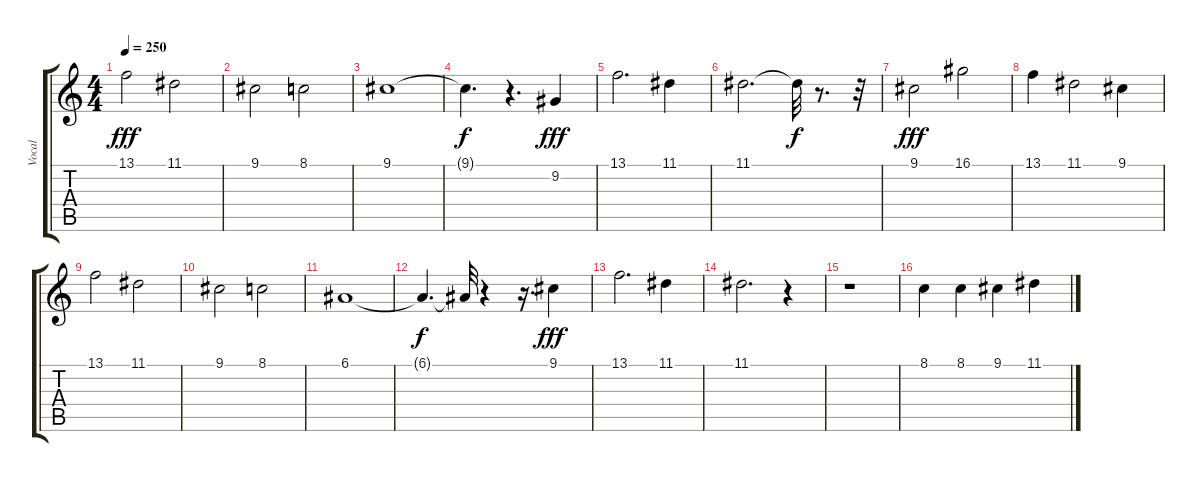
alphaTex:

\track ("Vocal" "Vocal") {instrument tenorsax}
\staff {score tabs}
\tuning (E4 B3 G3 D3 A2 E2) {hide}
\ts (4 4)
\tempo 250
\clef g2
\ks c
13.1.2{dy fff} 11.1.2 |
9.1.2 8.1.2 |
9.1.1 |
9.1{t}.4{d dy f} r.4{d} 9.2.4{dy fff} |
13.1.2{d} 11.1.4 |
11.1.2{d} 11.1{t}.32{dy f} r.8{d} r.32 |
9.1.2{dy fff} 16.1.2 |
13.1.4 11.1.2 9.1.4 |
13.1.2 11.1.2 |
9.1.2 8.1.2 |
6.1.1 |
6.1{t}.4{d dy f} 6.1{t}.32 r.4 r.16{d} 9.1.4{dy fff} |
13.1.2{d} 11.1.4 |
11.1.2{d} r.4 |
r.1 |
8.1.4 8.1.4 9.1.4 11.1.4
